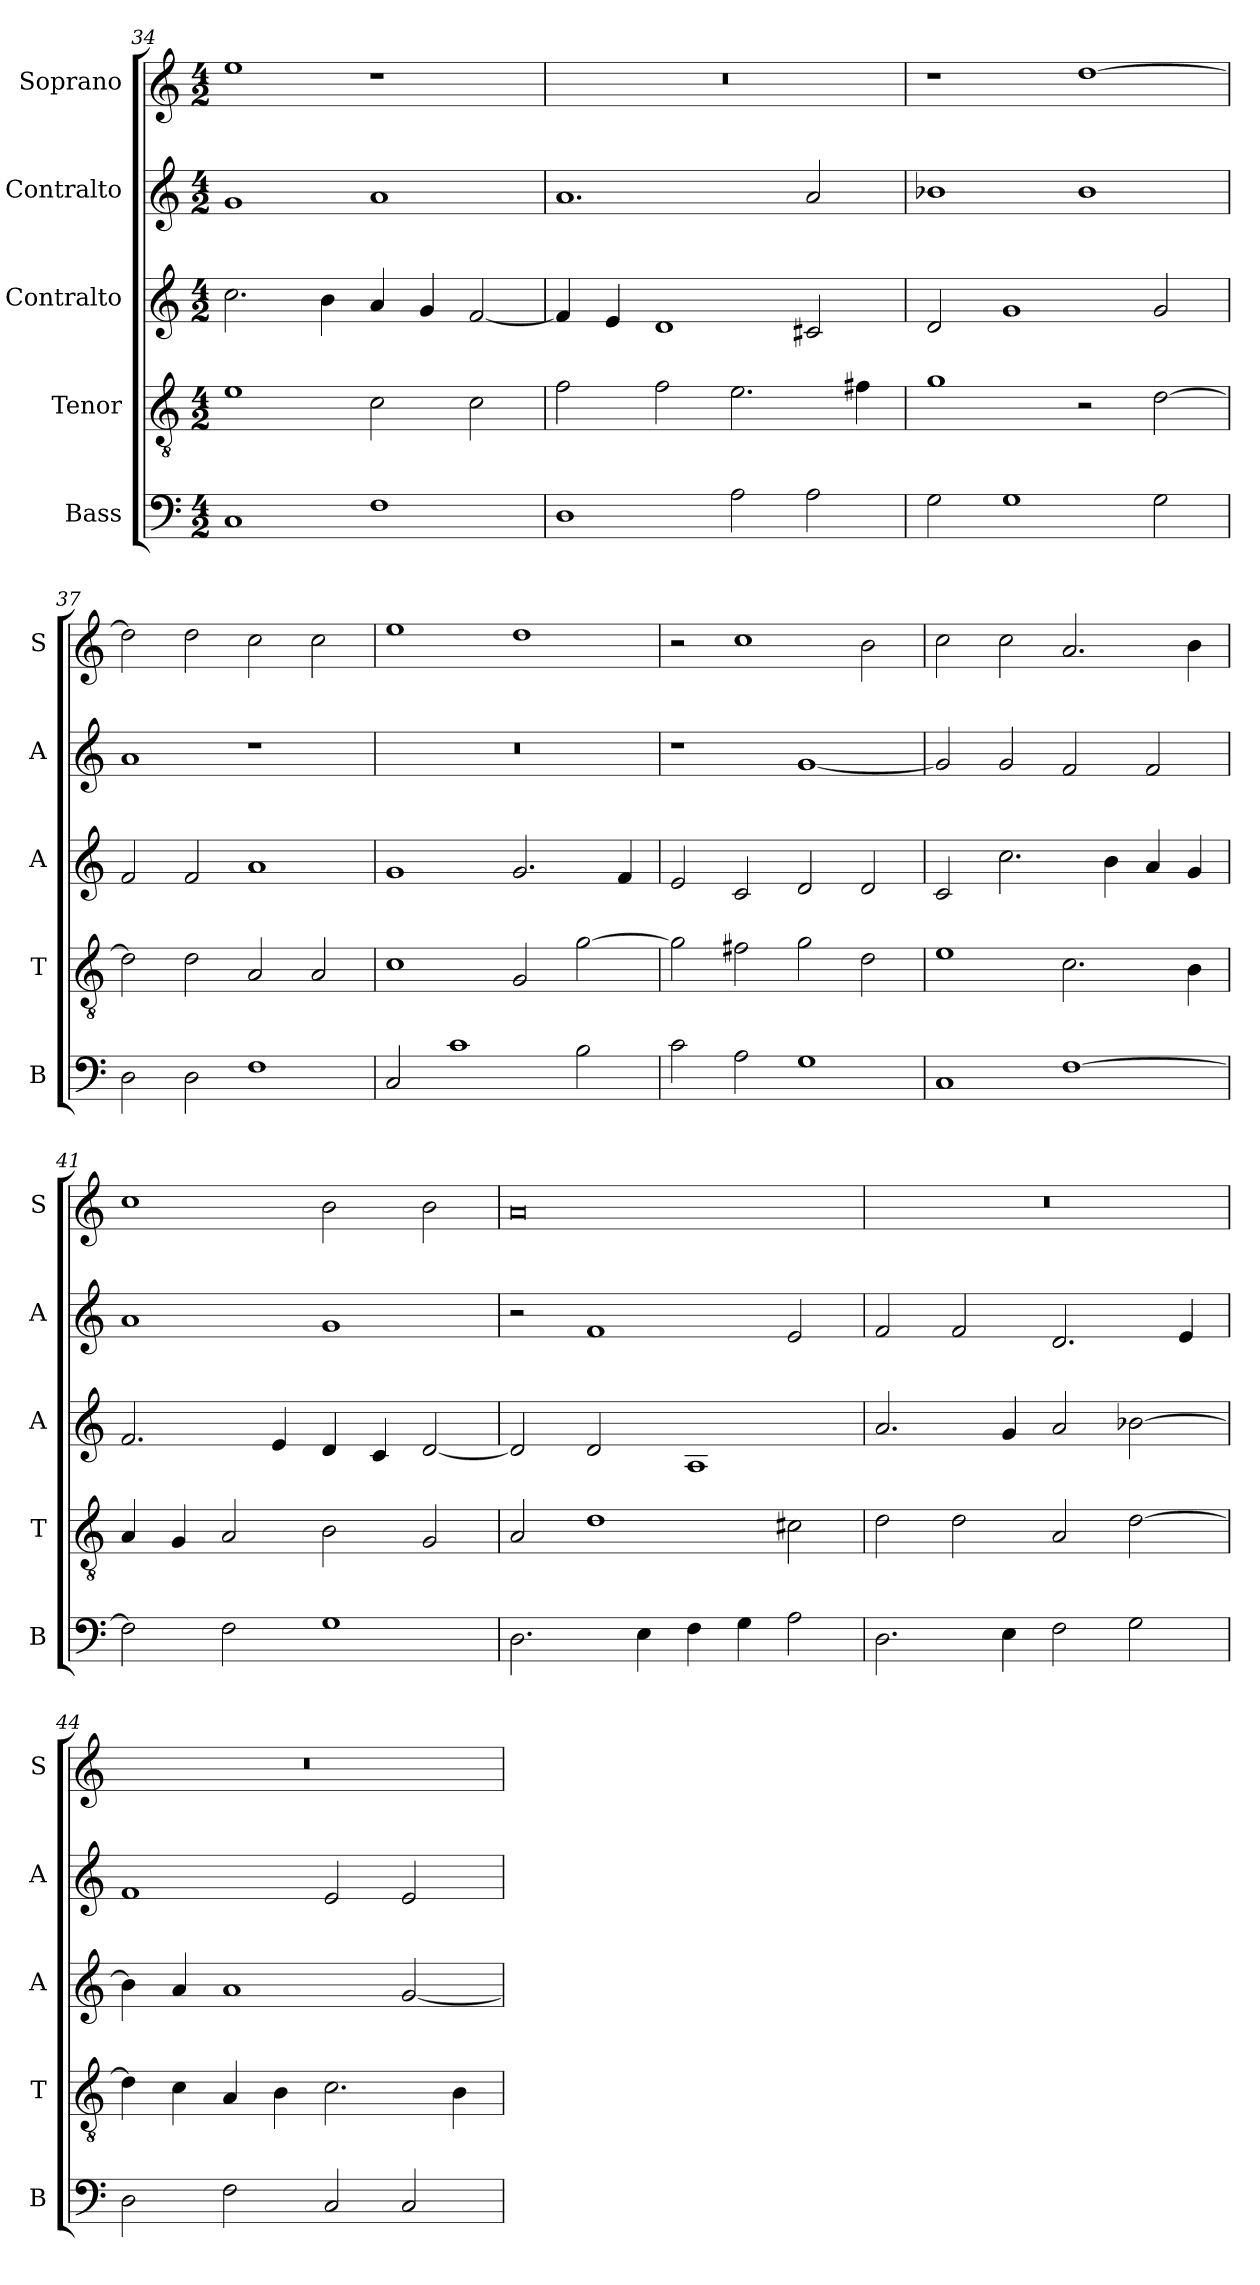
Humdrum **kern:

**kern	**kern	**kern	**kern	**kern
*part5	*part4	*part3	*part2	*part1
*staff5	*staff4	*staff3	*staff2	*staff1
*I"Bass	*I"Tenor	*I"Contralto	*I"Contralto	*I"Soprano
*I'B	*I'T	*I'A	*I'A	*I'S
*clefF4	*clefGv2	*clefG2	*clefG2	*clefG2
*k[]	*k[]	*k[]	*k[]	*k[]
*G:mix	*G:mix	*G:mix	*G:mix	*G:mix
*M4/2	*M4/2	*M4/2	*M4/2	*M4/2
=34	=34	=34	=34	=34
1C	1e	2.cc	1g	1ee
.	.	4b	.	.
1F	2c	4a	1a	1r
.	.	4g	.	.
.	2c	[2f	.	.
=35	=35	=35	=35	=35
1D	2f	4f]	1.a	0r
.	.	4e	.	.
.	2f	1d	.	.
2A	2.e	.	.	.
2A	.	2c#X	2a	.
.	4f#X	.	.	.
=36	=36	=36	=36	=36
2G	1g	2d	1b-X	1r
1G	.	1g	.	.
.	2r	.	1b-	[1dd
2G	[2d	2g	.	.
=37	=37	=37	=37	=37
2D	2d]	2f	1a	2dd]
2D	2d	2f	.	2dd
1F	2A	1a	1r	2cc
.	2A	.	.	2cc
=38	=38	=38	=38	=38
2C	1c	1g	0r	1ee
1c	.	.	.	.
.	2G	2.g	.	1dd
2B	[2g	.	.	.
.	.	4f	.	.
=39	=39	=39	=39	=39
2c	2g]	2e	1r	2r
2A	2f#X	2c	.	1cc
1G	2g	2d	[1g	.
.	2d	2d	.	2b
=40	=40	=40	=40	=40
1C	1e	2c	2g]	2cc
.	.	2.cc	2g	2cc
[1F	2.c	.	2f	2.a
.	.	4b	.	.
.	.	4a	2f	.
.	4B	4g	.	4b
=41	=41	=41	=41	=41
2F]	4A	2.f	1a	1cc
.	4G	.	.	.
2F	2A	.	.	.
.	.	4e	.	.
1G	2B	4d	1g	2b
.	.	4c	.	.
.	2G	[2d	.	2b
=42	=42	=42	=42	=42
2.D	2A	2d]	2r	0a
.	1d	2d	1f	.
4E	.	.	.	.
4F	.	1A	.	.
4G	.	.	.	.
2A	2c#X	.	2e	.
=43	=43	=43	=43	=43
2.D	2d	2.a	2f	0r
.	2d	.	2f	.
4E	.	4g	.	.
2F	2A	2a	2.d	.
2G	[2d	[2b-X	.	.
.	.	.	4e	.
=44	=44	=44	=44	=44
2D	4d]	4b-]	1f	0r
.	4c	4a	.	.
2F	4A	1a	.	.
.	4B	.	.	.
2C	2.c	.	2e	.
2C	.	[2g	2e	.
.	4B	.	.	.
=	=	=	=	=
*-	*-	*-	*-	*-
